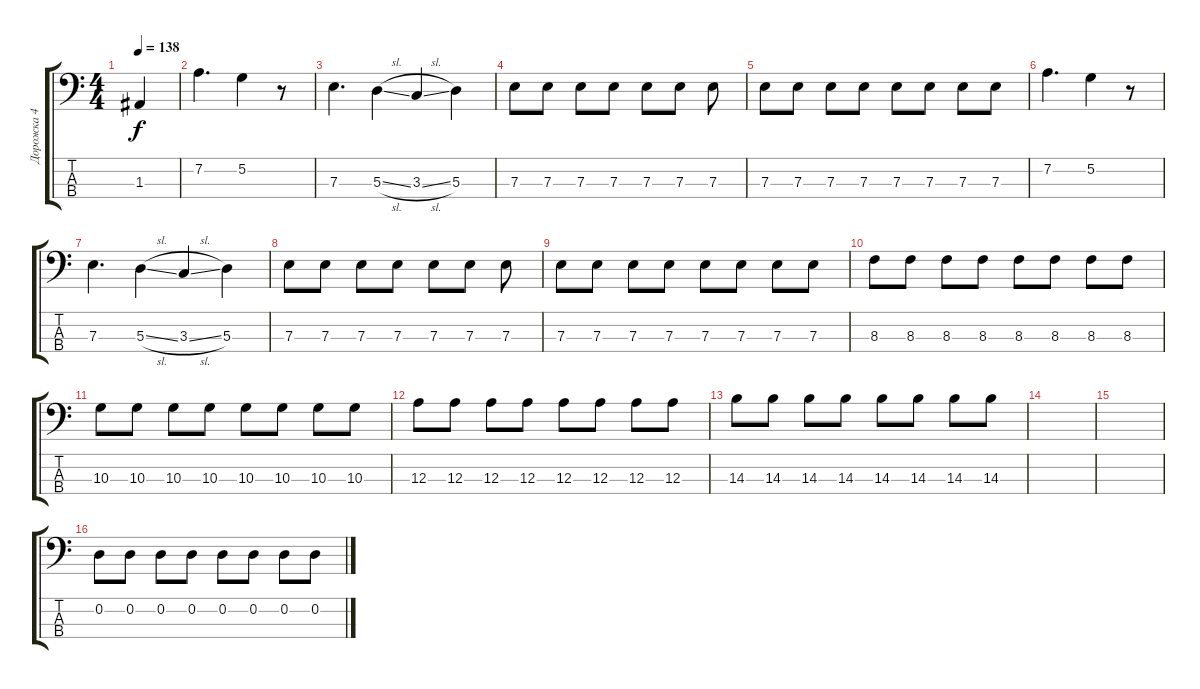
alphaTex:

\track ("Дорожка 4" "Дорожка 4") {instrument electricbassfinger}
\staff {score tabs}
\tuning (G2 D2 A1 E1) {hide}
\ts (4 4)
\tempo 138
\clef f4
\ks c
1.3.4{dy f} |
7.2.4{d} 5.2.4 r.8 |
7.3.4{d} 5.3{sl}.4 3.3{sl}.4 5.3.4 |
7.3.8 7.3.8 7.3.8 7.3.8 7.3.8 7.3.8 7.3.8 |
7.3.8 7.3.8 7.3.8 7.3.8 7.3.8 7.3.8 7.3.8 7.3.8 |
7.2.4{d} 5.2.4 r.8 |
7.3.4{d} 5.3{sl}.4 3.3{sl}.4 5.3.4 |
7.3.8 7.3.8 7.3.8 7.3.8 7.3.8 7.3.8 7.3.8 |
7.3.8 7.3.8 7.3.8 7.3.8 7.3.8 7.3.8 7.3.8 7.3.8 |
8.3.8 8.3.8 8.3.8 8.3.8 8.3.8 8.3.8 8.3.8 8.3.8 |
10.3.8 10.3.8 10.3.8 10.3.8 10.3.8 10.3.8 10.3.8 10.3.8 |
12.3.8 12.3.8 12.3.8 12.3.8 12.3.8 12.3.8 12.3.8 12.3.8 |
14.3.8 14.3.8 14.3.8 14.3.8 14.3.8 14.3.8 14.3.8 14.3.8 |
|
|
0.2.8 0.2.8 0.2.8 0.2.8 0.2.8 0.2.8 0.2.8 0.2.8
